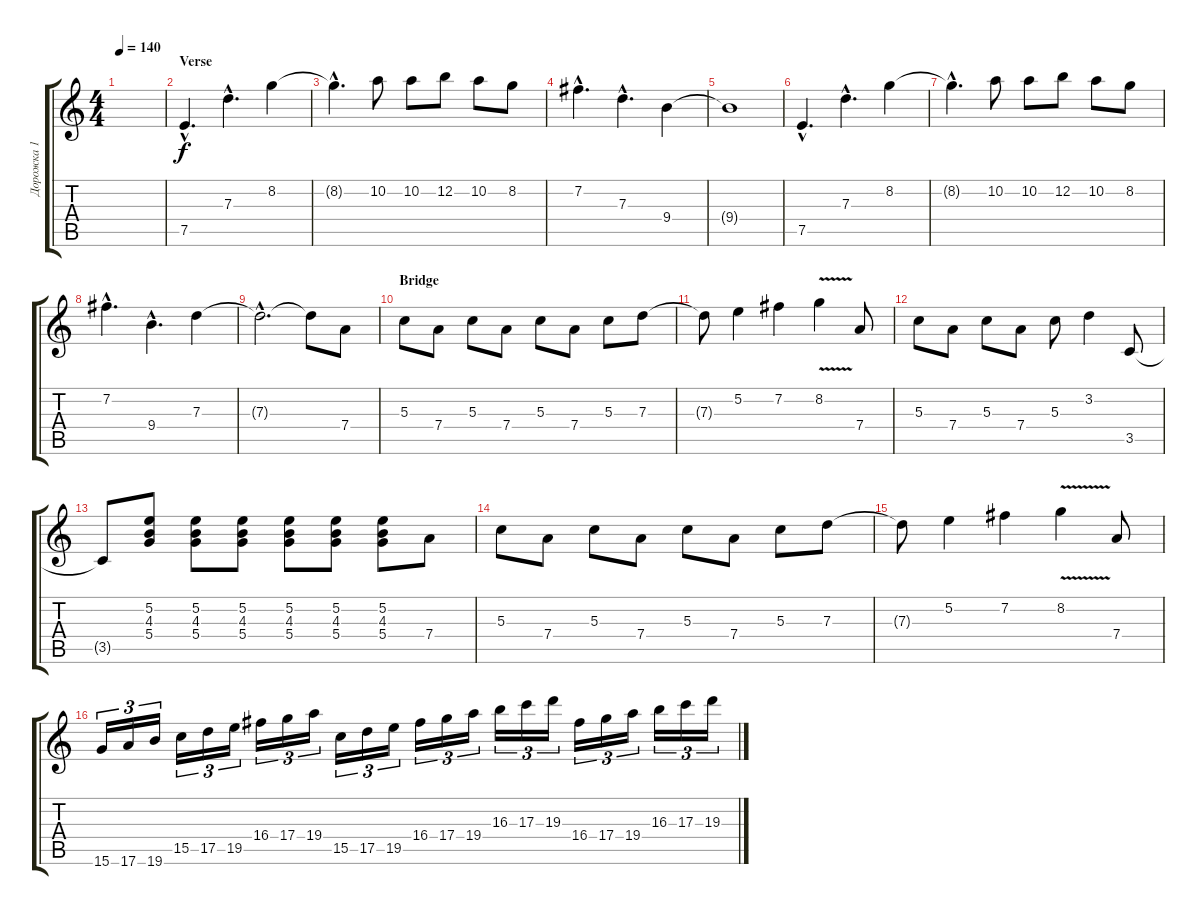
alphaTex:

\track ("Дорожка 1" "Дорожка 1") {instrument distortionguitar}
\staff {score tabs}
\tuning (E4 B3 G3 D3 A2 E2) {hide}
\ts (4 4)
\tempo 140
\clef g2
\ks c
|
\section ("" "Verse")
7.5{hac}.4{d} 7.3{hac}.4{d} 8.2.4 |
8.2{hac t}.4{d} 10.2.8 10.2.8 12.2.8 10.2.8 8.2.8 |
7.2{hac}.4{d} 7.3{hac}.4{d} 9.4.4 |
9.4{t}.1 |
7.5{hac}.4{d} 7.3{hac}.4{d} 8.2.4 |
8.2{hac t}.4{d} 10.2.8 10.2.8 12.2.8 10.2.8 8.2.8 |
7.2{hac}.4{d} 9.4{hac}.4{d} 7.3.4 |
7.3{hac t}.2{d} 7.3{t}.8 7.4.8 |
\section ("" "Bridge")
5.3.8 7.4.8 5.3.8 7.4.8 5.3.8 7.4.8 5.3.8 7.3.8 |
7.3{t}.8 5.2.4 7.2.4 8.2{v}.4 7.4.8 |
5.3.8 7.4.8 5.3.8 7.4.8 5.3.8 3.2.4 3.5.8 |
3.5{t}.8 (5.2 4.3 5.4).8 (5.2 4.3 5.4).8 (5.2 4.3 5.4).8 (5.2 4.3 5.4).8 (5.2 4.3 5.4).8 (5.2 4.3 5.4).8 7.4.8 |
5.3.8 7.4.8 5.3.8 7.4.8 5.3.8 7.4.8 5.3.8 7.3.8 |
7.3{t}.8 5.2.4 7.2.4 8.2{v}.4 7.4.8 |
15.6.16{tu (3 2)} 17.6.16{tu (3 2)} 19.6.16{tu (3 2)} 15.5.16{tu (3 2)} 17.5.16{tu (3 2)} 19.5.16{tu (3 2)} 16.4.16{tu (3 2)} 17.4.16{tu (3 2)} 19.4.16{tu (3 2)} 15.5.16{tu (3 2)} 17.5.16{tu (3 2)} 19.5.16{tu (3 2)} 16.4.16{tu (3 2)} 17.4.16{tu (3 2)} 19.4.16{tu (3 2)} 16.3.16{tu (3 2)} 17.3.16{tu (3 2)} 19.3.16{tu (3 2)} 16.4.16{tu (3 2)} 17.4.16{tu (3 2)} 19.4.16{tu (3 2)} 16.3.16{tu (3 2)} 17.3.16{tu (3 2)} 19.3.16{tu (3 2)}
